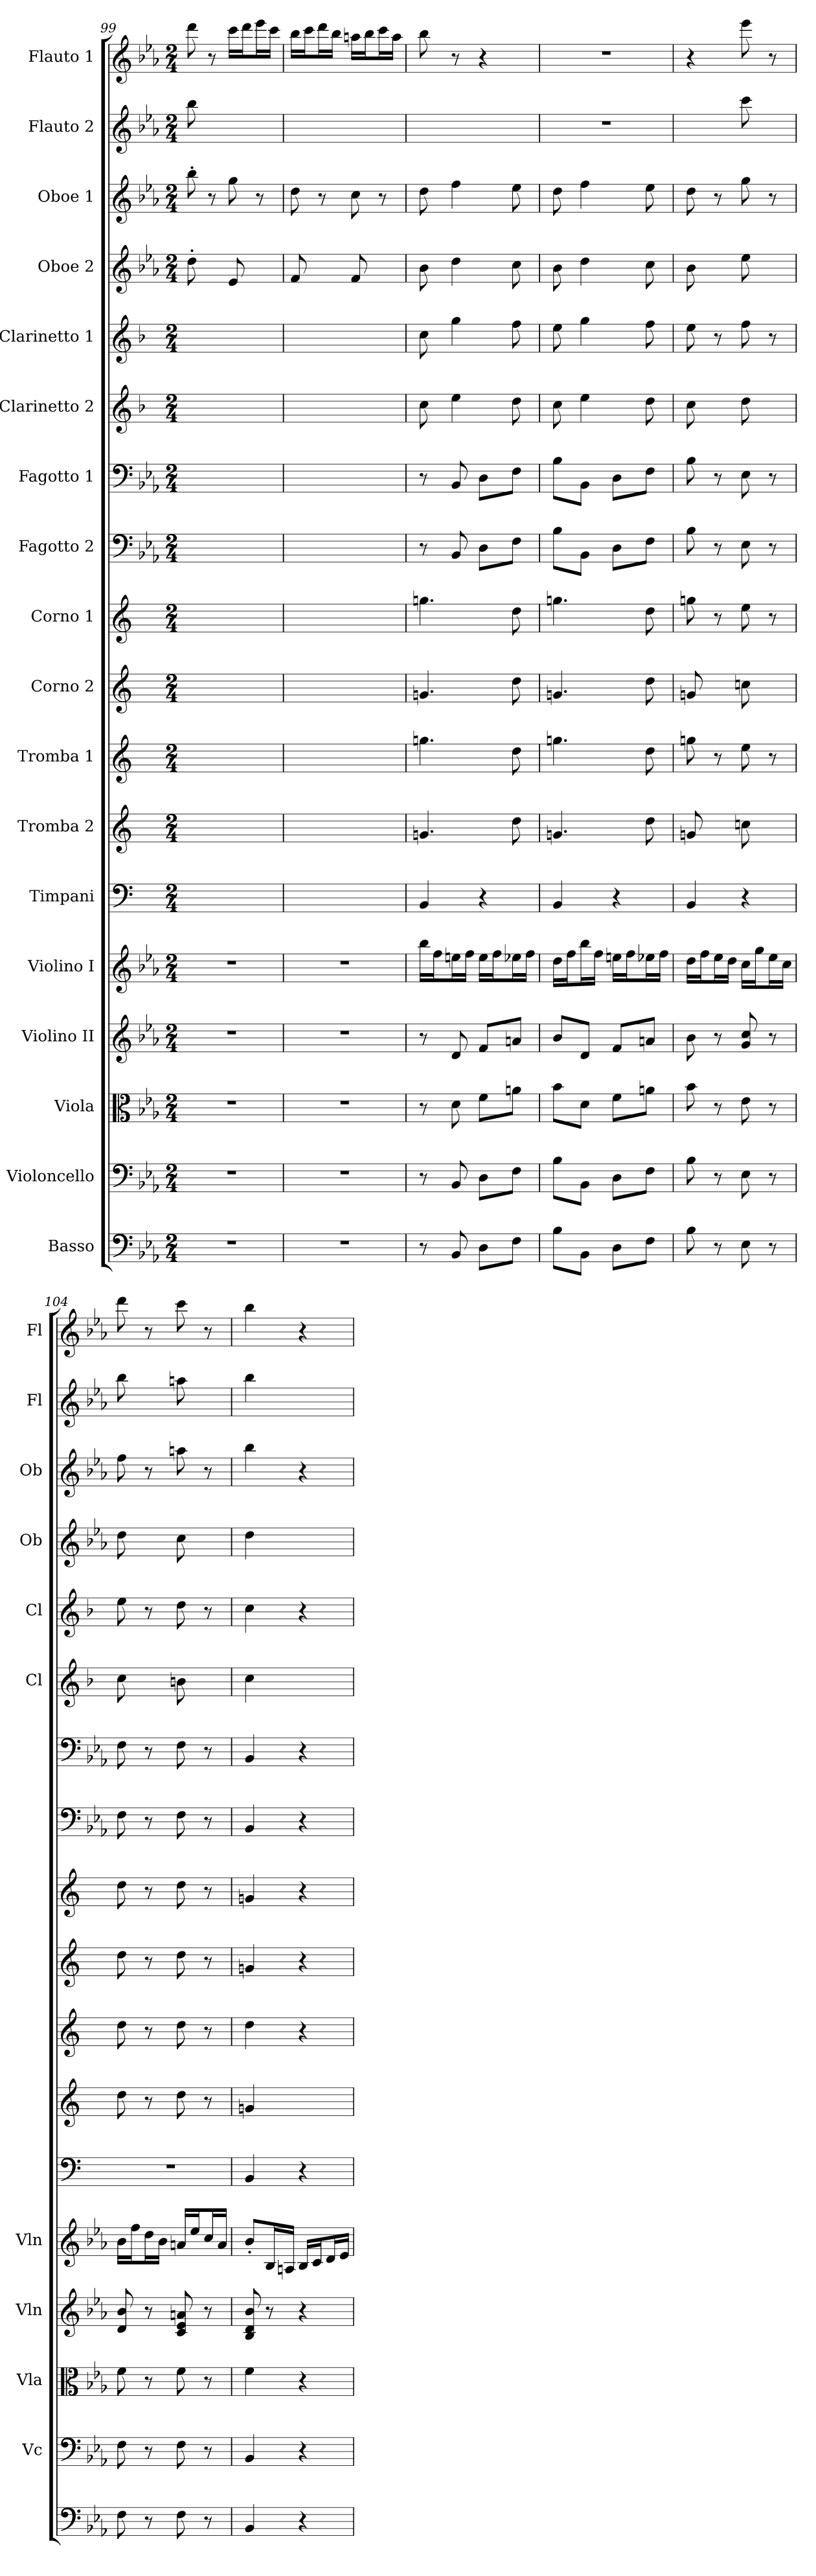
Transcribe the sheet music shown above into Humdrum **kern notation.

**kern	**kern	**kern	**kern	**kern	**kern	**kern	**kern	**kern	**kern	**kern	**kern	**kern	**kern	**kern	**kern	**kern	**kern
*part18	*part17	*part16	*part15	*part14	*part13	*part12	*part11	*part10	*part9	*part8	*part7	*part6	*part5	*part4	*part3	*part2	*part1
*staff18	*staff17	*staff16	*staff15	*staff14	*staff13	*staff12	*staff11	*staff10	*staff9	*staff8	*staff7	*staff6	*staff5	*staff4	*staff3	*staff2	*staff1
*I"Basso	*I"Violoncello	*I"Viola	*I"Violino II	*I"Violino I	*I"Timpani	*I"Tromba 2	*I"Tromba 1	*I"Corno 2	*I"Corno 1	*I"Fagotto 2	*I"Fagotto 1	*I"Clarinetto 2	*I"Clarinetto 1	*I"Oboe 2	*I"Oboe 1	*I"Flauto 2	*I"Flauto 1
*	*I'Vc	*I'Vla	*I'Vln	*I'Vln	*	*	*	*	*	*	*	*I'Cl	*I'Cl	*I'Ob	*I'Ob	*I'Fl	*I'Fl
*clefF4	*clefF4	*clefC3	*clefG2	*clefG2	*clefF4	*clefG2	*clefG2	*clefG2	*clefG2	*clefF4	*clefF4	*clefG2	*clefG2	*clefG2	*clefG2	*clefG2	*clefG2
*ITrd7c12	*	*	*	*	*	*ITrd-2c-3	*ITrd-2c-3	*ITrd5c9	*ITrd5c9	*	*	*ITrd1c2	*ITrd1c2	*	*	*	*
*k[b-e-a-]	*k[b-e-a-]	*k[b-e-a-]	*k[b-e-a-]	*k[b-e-a-]	*	*	*	*	*	*k[b-e-a-]	*k[b-e-a-]	*k[b-e-a-]	*k[b-e-a-]	*k[b-e-a-]	*k[b-e-a-]	*k[b-e-a-]	*k[b-e-a-]
*M2/4	*M2/4	*M2/4	*M2/4	*M2/4	*M2/4	*M2/4	*M2/4	*M2/4	*M2/4	*M2/4	*M2/4	*M2/4	*M2/4	*M2/4	*M2/4	*M2/4	*M2/4
=99	=99	=99	=99	=99	=99	=99	=99	=99	=99	=99	=99	=99	=99	=99	=99	=99	=99
2r	2r	2r	2r	2r	2ryy	2ryy	2ryy	2ryy	2ryy	2ryy	2ryy	2ryy	2ryy	8dd'	8bb-'	8bb-	8ddd
.	.	.	.	.	.	.	.	.	.	.	.	.	.	8ryy	8r	4.ryy	8r
.	.	.	.	.	.	.	.	.	.	.	.	.	.	8e-	8gg	.	16ccc\LL
.	.	.	.	.	.	.	.	.	.	.	.	.	.	.	.	.	16ddd\J
.	.	.	.	.	.	.	.	.	.	.	.	.	.	8ryy	8r	.	16eee-\L
.	.	.	.	.	.	.	.	.	.	.	.	.	.	.	.	.	16ccc\JJ
=100	=100	=100	=100	=100	=100	=100	=100	=100	=100	=100	=100	=100	=100	=100	=100	=100	=100
2r	2r	2r	2r	2r	2ryy	2ryy	2ryy	2ryy	2ryy	2ryy	2ryy	2ryy	2ryy	8f	8dd	2ryy	16bb-\LL
.	.	.	.	.	.	.	.	.	.	.	.	.	.	.	.	.	16ccc\J
.	.	.	.	.	.	.	.	.	.	.	.	.	.	8ryy	8r	.	16ddd\L
.	.	.	.	.	.	.	.	.	.	.	.	.	.	.	.	.	16bb-\JJ
.	.	.	.	.	.	.	.	.	.	.	.	.	.	8f	8cc	.	16aan\LL
.	.	.	.	.	.	.	.	.	.	.	.	.	.	.	.	.	16bb-\J
.	.	.	.	.	.	.	.	.	.	.	.	.	.	8ryy	8r	.	16ccc\L
.	.	.	.	.	.	.	.	.	.	.	.	.	.	.	.	.	16aa\JJ
=101	=101	=101	=101	=101	=101	=101	=101	=101	=101	=101	=101	=101	=101	=101	=101	=101	=101
8r	8r	8r	8r	16bb-\LL	4BB	4.b-X	4.bb-X	4.B-X	4.b-X	8r	8r	8b-	8b-	8b-	8dd	2ryy	8bb-
.	.	.	.	16ff\J	.	.	.	.	.	.	.	.	.	.	.	.	.
8BBB-	8BB-	8d	8d	16een\L	.	.	.	.	.	8BB-	8BB-	4dd	4ff	4dd	4ff	.	8r
.	.	.	.	16ff\JJ	.	.	.	.	.	.	.	.	.	.	.	.	.
8DD\L	8D\L	8f\L	8f/L	16ee\LL	4r	.	.	.	.	8D\L	8D\L	.	.	.	.	.	4r
.	.	.	.	16ff\J	.	.	.	.	.	.	.	.	.	.	.	.	.
8FF\J	8F\J	8an\J	8an/J	16ee-X\L	.	8ff	8ff	8f	8f	8F\J	8F\J	8cc	8ee-	8cc	8ee-	.	.
.	.	.	.	16ff\JJ	.	.	.	.	.	.	.	.	.	.	.	.	.
=102	=102	=102	=102	=102	=102	=102	=102	=102	=102	=102	=102	=102	=102	=102	=102	=102	=102
8BB-\L	8B-\L	8b-\L	8b-/L	16dd\LL	4BB	4.b-X	4.bb-X	4.B-X	4.b-X	8B-\L	8B-\L	8b-	8dd	8b-	8dd	2r	2r
.	.	.	.	16ff\J	.	.	.	.	.	.	.	.	.	.	.	.	.
8BBB-\J	8BB-\J	8d\J	8d/J	16bb-\L	.	.	.	.	.	8BB-\J	8BB-\J	4dd	4ff	4dd	4ff	.	.
.	.	.	.	16ff\JJ	.	.	.	.	.	.	.	.	.	.	.	.	.
8DD\L	8D\L	8f\L	8f/L	16een\LL	4r	.	.	.	.	8D\L	8D\L	.	.	.	.	.	.
.	.	.	.	16ff\J	.	.	.	.	.	.	.	.	.	.	.	.	.
8FF\J	8F\J	8an\J	8an/J	16ee-X\L	.	8ff	8ff	8f	8f	8F\J	8F\J	8cc	8ee-	8cc	8ee-	.	.
.	.	.	.	16ff\JJ	.	.	.	.	.	.	.	.	.	.	.	.	.
=103	=103	=103	=103	=103	=103	=103	=103	=103	=103	=103	=103	=103	=103	=103	=103	=103	=103
8BB-	8B-	8b-	8b-	16dd\LL	4BB	8b-X	8bb-X	8B-X	8b-X	8B-	8B-	8b-	8dd	8b-	8dd	4ryy	4r
.	.	.	.	16ff\J	.	.	.	.	.	.	.	.	.	.	.	.	.
8r	8r	8r	8r	16ee-\L	.	8ryy	8r	8ryy	8r	8r	8r	8ryy	8r	8ryy	8r	.	.
.	.	.	.	16dd\JJ	.	.	.	.	.	.	.	.	.	.	.	.	.
8EE-	8E-	8e-	8g 8cc	16cc\LL	4r	8ee-X	8gg	8e-X	8g	8E-	8E-	8cc	8ee-	8ee-	8gg	8ccc	8eee-
.	.	.	.	16gg\J	.	.	.	.	.	.	.	.	.	.	.	.	.
8r	8r	8r	8r	16ee-\L	.	8ryy	8r	8ryy	8r	8r	8r	8ryy	8r	8ryy	8r	8ryy	8r
.	.	.	.	16cc\JJ	.	.	.	.	.	.	.	.	.	.	.	.	.
=104	=104	=104	=104	=104	=104	=104	=104	=104	=104	=104	=104	=104	=104	=104	=104	=104	=104
8FF	8F	8f	8d 8b-	16b-\LL	2r	8ff	8ff	8f	8f	8F	8F	8b-	8dd	8dd	8ff	8bb-	8ddd
.	.	.	.	16ff\J	.	.	.	.	.	.	.	.	.	.	.	.	.
8r	8r	8r	8r	16dd\L	.	8r	8r	8r	8r	8r	8r	8ryy	8r	8ryy	8r	8ryy	8r
.	.	.	.	16b-\JJ	.	.	.	.	.	.	.	.	.	.	.	.	.
8FF	8F	8f	8c 8e- 8an	16an/LL	.	8ff	8ff	8f	8f	8F	8F	8an	8cc	8cc	8aan	8aan	8ccc
.	.	.	.	16ee-/J	.	.	.	.	.	.	.	.	.	.	.	.	.
8r	8r	8r	8r	16cc/L	.	8r	8r	8r	8r	8r	8r	8ryy	8r	8ryy	8r	8ryy	8r
.	.	.	.	16a/JJ	.	.	.	.	.	.	.	.	.	.	.	.	.
=105	=105	=105	=105	=105	=105	=105	=105	=105	=105	=105	=105	=105	=105	=105	=105	=105	=105
4BBB-	4BB-	4f	8B- 8d 8b-	8b-'/L	4BB	4b-X	4ff	4B-X	4B-X	4BB-	4BB-	4b-	4b-	4dd	4bb-	4bb-	4bb-
.	.	.	8r	16B-/L	.	.	.	.	.	.	.	.	.	.	.	.	.
.	.	.	.	16An/JJ	.	.	.	.	.	.	.	.	.	.	.	.	.
4r	4r	4r	4r	16B-/LL	4r	4ryy	4r	4r	4r	4r	4r	4ryy	4r	4ryy	4r	4ryy	4r
.	.	.	.	16c/J	.	.	.	.	.	.	.	.	.	.	.	.	.
.	.	.	.	16d/L	.	.	.	.	.	.	.	.	.	.	.	.	.
.	.	.	.	16e-/JJ	.	.	.	.	.	.	.	.	.	.	.	.	.
=	=	=	=	=	=	=	=	=	=	=	=	=	=	=	=	=	=
*-	*-	*-	*-	*-	*-	*-	*-	*-	*-	*-	*-	*-	*-	*-	*-	*-	*-
